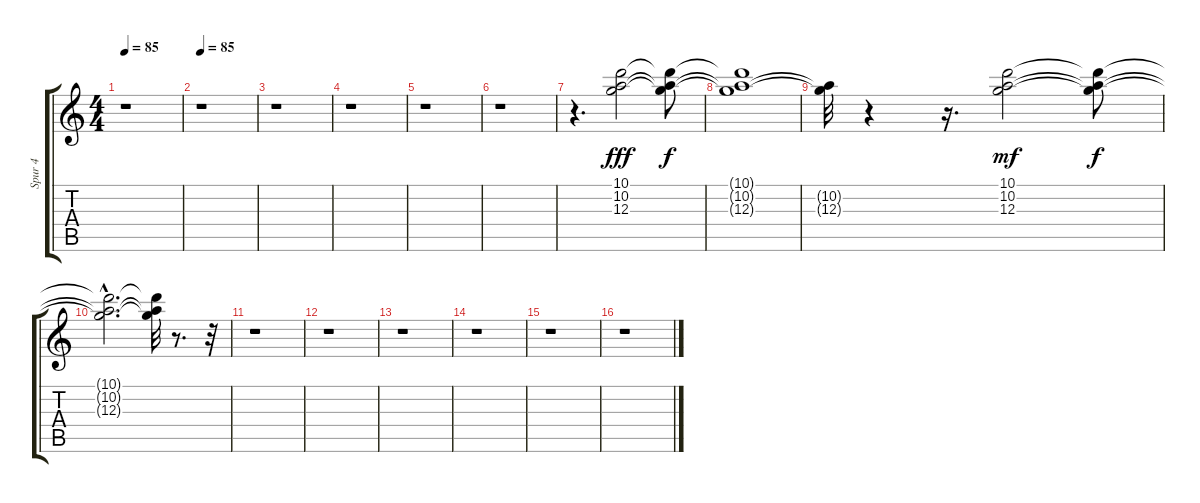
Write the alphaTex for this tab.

\track ("Spur 4" "Spur 4") {instrument electricguitarclean}
\staff {score tabs}
\tuning (E4 B3 G3 D3 A2 E2) {hide}
\ts (4 4)
\tempo 85
\clef g2
\ks c
r.1{dy fff instrument electricguitarclean} |
\tempo 85
r.1 |
r.1 |
r.1 |
r.1 |
r.1 |
r.4{d} (10.1 10.2 12.3).2{instrument electricguitarclean} (10.1{t} 10.2{t} 12.3{t}).8{dy f} |
(10.1{t} 10.2{t} 12.3{t}).1 |
(10.2{t} 12.3{t}).32 r.4 r.16{d} (10.1 10.2 12.3).2{dy mf volume 14 instrument electricguitarclean} (10.1{t} 10.2{t} 12.3{t}).8{dy f} |
(10.1{hac t} 10.2{hac t} 12.3{hac t}).2{d} (10.1{t} 10.2{t} 12.3{t}).32 r.8{d} r.32 |
r.1 |
r.1 |
r.1 |
r.1 |
r.1 |
r.1
